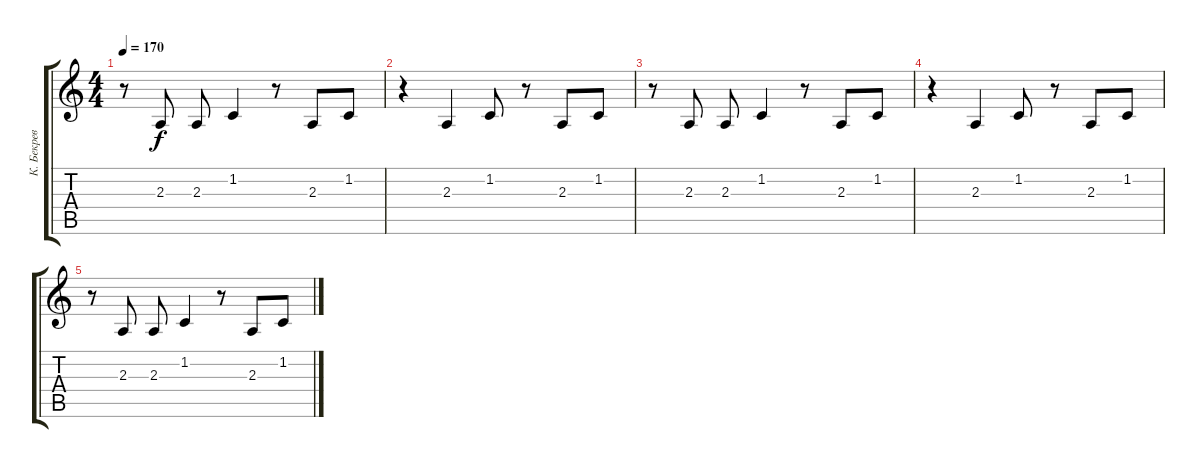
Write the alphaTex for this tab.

\track ("К. Бекрев" "К. Бекрев") {instrument lead4chiff}
\staff {score tabs}
\tuning (E4 B3 G3 D3 A2 E2) {hide}
\ts (4 4)
\tempo 170
\clef g2
\ks c
r.8{dy f} 2.3.8 2.3.8 1.2.4 r.8 2.3.8 1.2.8 |
r.4 2.3.4 1.2.8 r.8 2.3.8 1.2.8 |
r.8 2.3.8 2.3.8 1.2.4 r.8 2.3.8 1.2.8 |
r.4 2.3.4 1.2.8 r.8 2.3.8 1.2.8 |
r.8 2.3.8 2.3.8 1.2.4 r.8 2.3.8 1.2.8
